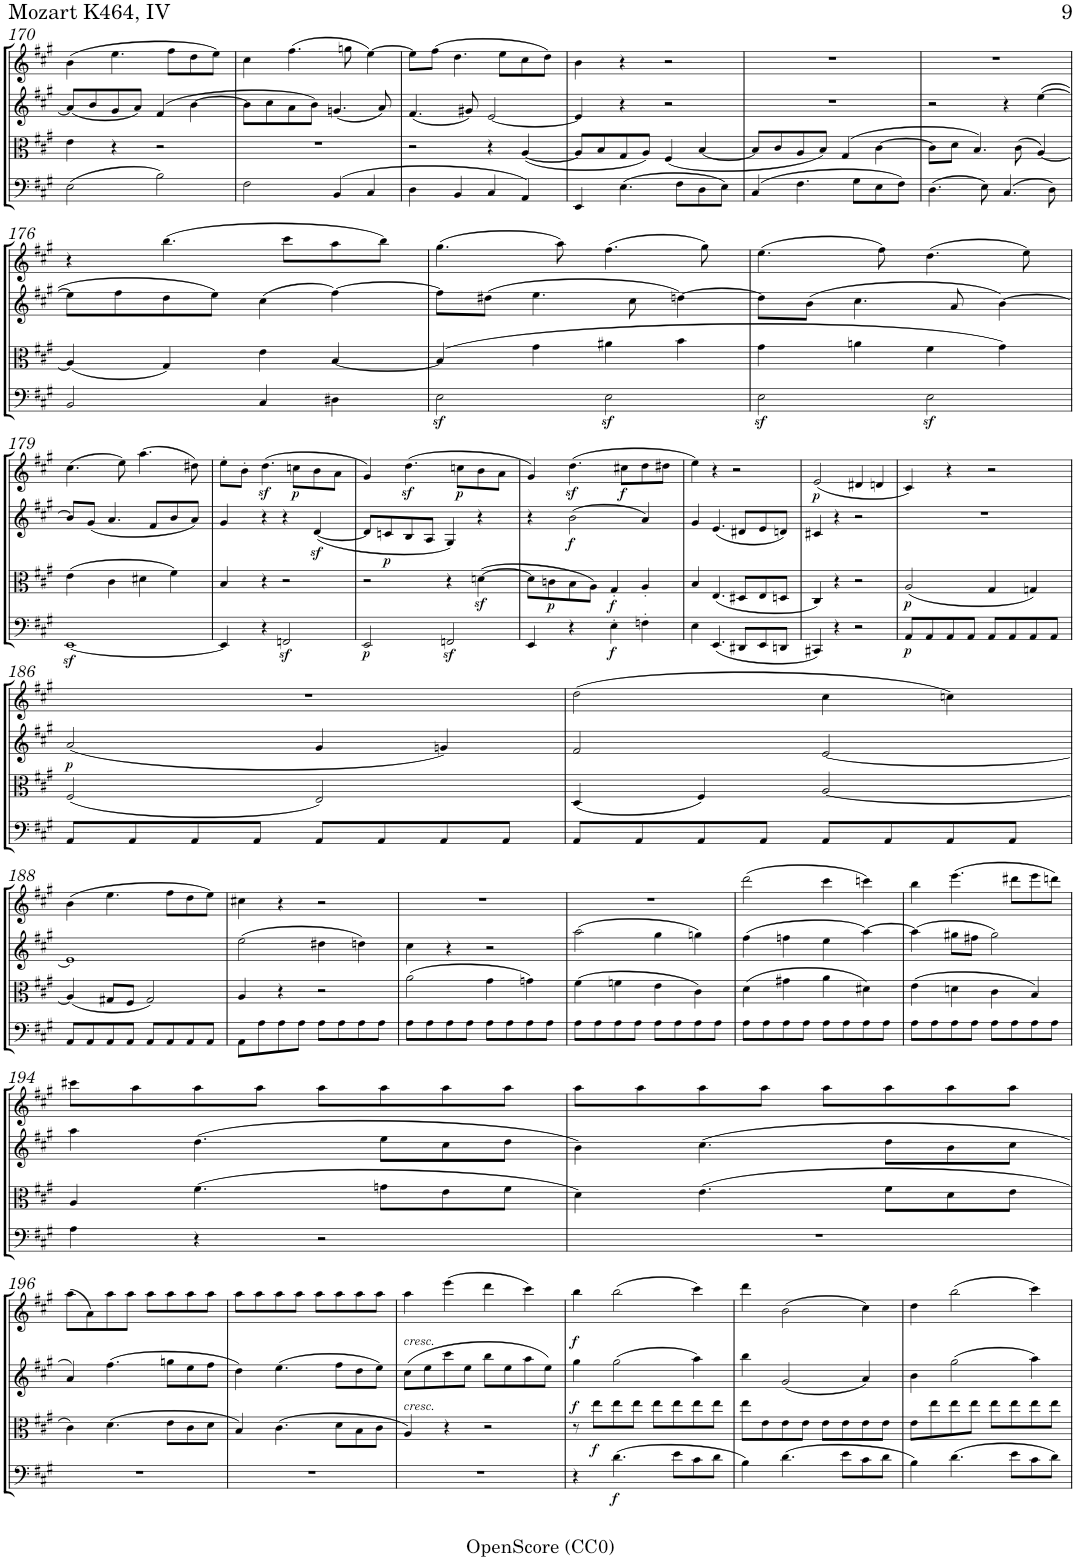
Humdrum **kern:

**kern	**dynam	**kern	**dynam	**kern	**dynam	**kern	**dynam
*part4	*part4	*part3	*part3	*part2	*part2	*part1	*part1
*staff4	*staff4	*staff3	*staff3	*staff2	*staff2	*staff1	*staff1
*I"Violoncello	*	*I"Viola	*	*I"Violin 2	*	*I"Violin 1	*
*I'Vc	*	*I'Vla	*	*I'Vln	*	*I'Vln	*
!!LO:PB:g=z
*clefF4	*	*clefC3	*	*clefG2	*	*clefG2	*
*k[f#c#g#]	*	*k[f#c#g#]	*	*k[f#c#g#]	*	*k[f#c#g#]	*
*M4/4	*	*M4/4	*	*M4/4	*	*M4/4	*
*met(c)	*	*met(c)	*	*met(c)	*	*met(c)	*
=170	=170	=170	=170	=170	=170	=170	=170
(2E\	.	4e\	.	(8a/L]	.	(4b\	.
.	.	.	.	8b/	.	.	.
.	.	4r	.	8g#/	.	4.ee\	.
.	.	.	.	8a/J)	.	.	.
2B\)	.	2r	.	(4f#/	.	.	.
.	.	.	.	.	.	8ff#\L	.
.	.	.	.	[4b\	.	8dd\	.
.	.	.	.	.	.	8ee\J)	.
=171	=171	=171	=171	=171	=171	=171	=171
2F#\	.	1r	.	8b\L]	.	4cc#\	.
.	.	.	.	8cc#\	.	.	.
.	.	.	.	8a\	.	(4.ff#\	.
.	.	.	.	8b\J)	.	.	.
(4BB/	.	.	.	(4.gn/	.	.	.
.	.	.	.	.	.	8ggn\	.
4C#/	.	.	.	.	.	[4ee\)	.
.	.	.	.	8a/)	.	.	.
=172	=172	=172	=172	=172	=172	=172	=172
4D\	.	2r	.	(4.f#/	.	8ee\L]	.
.	.	.	.	.	.	(8ff#\J	.
4BB/	.	.	.	.	.	4.dd\	.
.	.	.	.	8g#X/)	.	.	.
4C#/	.	4r	.	[2e/	.	.	.
.	.	.	.	.	.	8ee\L	.
4AA/)	.	([4A/	.	.	.	8cc#\	.
.	.	.	.	.	.	8dd\J)	.
=173	=173	=173	=173	=173	=173	=173	=173
4EE/	.	8A/L]	.	4e/]	.	4b\	.
.	.	8B/	.	.	.	.	.
(4.E\	.	8G#/	.	4r	.	4r	.
.	.	8A/J)	.	.	.	.	.
.	.	(4F#/	.	2r	.	2r	.
8F#\L	.	.	.	.	.	.	.
8D\	.	[4B/	.	.	.	.	.
8E\J)	.	.	.	.	.	.	.
=174	=174	=174	=174	=174	=174	=174	=174
(4C#/	.	8B/L]	.	1r	.	1r	.
.	.	8c#/	.	.	.	.	.
4.F#\	.	8A/	.	.	.	.	.
.	.	8B/J)	.	.	.	.	.
.	.	(4G#/	.	.	.	.	.
8G#\L	.	.	.	.	.	.	.
8E\	.	[4c#\	.	.	.	.	.
8F#\J)	.	.	.	.	.	.	.
=175	=175	=175	=175	=175	=175	=175	=175
(4.D\	.	8c#\L]	.	2r	.	1r	.
.	.	8d\J	.	.	.	.	.
.	.	4.B/)	.	.	.	.	.
8E\)	.	.	.	.	.	.	.
(4.C#/	.	.	.	4r	.	.	.
.	.	(8c#\	.	.	.	.	.
.	.	[4A/)	.	([4ee\	.	.	.
8D\)	.	.	.	.	.	.	.
!!LO:LB:g=z
=176	=176	=176	=176	=176	=176	=176	=176
2BB/	.	(4A/]	.	8ee\L]	.	4r	.
.	.	.	.	8ff#\	.	.	.
.	.	4G#/)	.	8dd\	.	(4.bb\	.
.	.	.	.	8ee\J)	.	.	.
4C#/	.	4e\	.	(4cc#\	.	.	.
.	.	.	.	.	.	8ccc#\L	.
4D#X\	.	[4B/	.	[4ff#\)	.	8aa\	.
.	.	.	.	.	.	8bb\J)	.
=177	=177	=177	=177	=177	=177	=177	=177
2Ez<\	.	(4B/]	.	8ff#\L]	.	(4.gg#\	.
.	.	.	.	(8dd#X\J	.	.	.
.	.	4g#\	.	4.ee\	.	.	.
.	.	.	.	.	.	8aa\)	.
2Ez<\	.	4a#X\	.	.	.	(4.ff#\	.
.	.	.	.	8cc#\	.	.	.
.	.	4b\	.	[4ddn\)	.	.	.
.	.	.	.	.	.	8gg#\)	.
=178	=178	=178	=178	=178	=178	=178	=178
2Ez<\	.	4g#\	.	8dd\L]	.	(4.ee\	.
.	.	.	.	(8b\J	.	.	.
.	.	4an\	.	4.cc#\	.	.	.
.	.	.	.	.	.	8ff#\)	.
2Ez<\	.	4f#\	.	.	.	(4.dd\	.
.	.	.	.	8a/	.	.	.
.	.	4g#\)	.	[4b\)	.	.	.
.	.	.	.	.	.	8ee\)	.
!!LO:LB:g=z
=179	=179	=179	=179	=179	=179	=179	=179
[1EEz<	.	(4e\	.	8b/L]	.	(4.cc#\	.
.	.	.	.	(8g#/J	.	.	.
.	.	4c#\	.	4.a/	.	.	.
.	.	.	.	.	.	8ee\)	.
.	.	4d#X\	.	.	.	(4.aa\	.
.	.	.	.	8f#/L	.	.	.
.	.	4f#\)	.	8b/	.	.	.
.	.	.	.	8a/J)	.	8dd#X\)	.
=180	=180	=180	=180	=180	=180	=180	=180
4EE/]	.	4B/	.	4g#/	.	8ee'\L	.
.	.	.	.	.	.	8b'\J	.
4r	.	4r	.	4r	.	(4.ddz<\	.
2FFnz</	.	2r	.	4r	.	.	.
!	!	!	!	!	!	!	!LO:DY:b
.	.	.	.	.	.	8ccn\L	p
.	.	.	.	([4dz</	.	8b\	.
.	.	.	.	.	.	8a\J	.
=181	=181	=181	=181	=181	=181	=181	=181
!	!LO:DY:b	!	!	!	!	!	!
2EE/	p	2r	.	8d/L]	.	4g#/)	.
!	!	!	!	!	!LO:DY:b	!	!
.	.	.	.	8cn/	p	.	.
.	.	.	.	8B/	.	(4.ddz<\	.
.	.	.	.	8A/J	.	.	.
2FFnz</	.	4r	.	4G#/)	.	.	.
!	!	!	!	!	!	!	!LO:DY:b
.	.	.	.	.	.	8ccn\L	p
.	.	([4dnz<\	.	4r	.	8b\	.
.	.	.	.	.	.	8a\J	.
=182	=182	=182	=182	=182	=182	=182	=182
4EE/	.	8d\L]	.	4r	.	4g#/)	.
!	!	!	!LO:DY:b	!	!	!	!
.	.	8cn\	p	.	.	.	.
!	!	!	!	!	!LO:DY:b	!	!
4r	.	8B\	.	(2b\	f	(4.ddz<\	.
.	.	8A\J)	.	.	.	.	.
!	!LO:DY:b	!	!LO:DY:b	!	!	!	!
4E'\	f	4G#'/	f	.	.	.	.
!	!	!	!	!	!	!	!LO:DY:b
.	.	.	.	.	.	8cc#X\L	f
4Fn'\	.	4A'/	.	4a/)	.	8dd\	.
.	.	.	.	.	.	8dd#X\J	.
=183	=183	=183	=183	=183	=183	=183	=183
4E\	.	4B/	.	4g#/	.	4ee\)	.
(4.EE/	.	(4.E/	.	(4.e/	.	4r	.
.	.	.	.	.	.	2r	.
8DD#X/L	.	8D#X/L	.	8d#X/L	.	.	.
8EE/	.	8E/	.	8e/	.	.	.
8DDn/J	.	8Dn/J	.	8dn/J)	.	.	.
=184	=184	=184	=184	=184	=184	=184	=184
!	!	!	!	!	!	!	!LO:DY:b
4CC#X/)	.	4C#/)	.	4c#X/	.	(2e/	p
4r	.	4r	.	4r	.	.	.
2r	.	2r	.	2r	.	4d#X/	.
.	.	.	.	.	.	4dn/	.
=185	=185	=185	=185	=185	=185	=185	=185
!	!LO:DY:b	!	!LO:DY:b	!	!	!	!
8AA/L	p	(2A/	p	1r	.	4c#/)	.
8AA/	.	.	.	.	.	.	.
8AA/	.	.	.	.	.	4r	.
8AA/J	.	.	.	.	.	.	.
8AA/L	.	4G#/	.	.	.	2r	.
8AA/	.	.	.	.	.	.	.
8AA/	.	4Gn/)	.	.	.	.	.
8AA/J	.	.	.	.	.	.	.
!!LO:LB:g=z
=186	=186	=186	=186	=186	=186	=186	=186
!	!	!	!	!	!LO:DY:b	!	!
8AA/L	.	(2F#/	.	(2a/	p	1r	.
8AA/	.	.	.	.	.	.	.
8AA/	.	.	.	.	.	.	.
8AA/J	.	.	.	.	.	.	.
8AA/L	.	2E/)	.	4g#/	.	.	.
8AA/	.	.	.	.	.	.	.
8AA/	.	.	.	4gn/)	.	.	.
8AA/J	.	.	.	.	.	.	.
=187	=187	=187	=187	=187	=187	=187	=187
8AA/L	.	(4D/	.	2f#/	.	(2dd\	.
8AA/	.	.	.	.	.	.	.
8AA/	.	4F#/)	.	.	.	.	.
8AA/J	.	.	.	.	.	.	.
8AA/L	.	[2A/	.	[2e/	.	4cc#\	.
8AA/	.	.	.	.	.	.	.
8AA/	.	.	.	.	.	4ccn\)	.
8AA/J	.	.	.	.	.	.	.
!!LO:LB:g=z
=188	=188	=188	=188	=188	=188	=188	=188
8AA/L	.	(4A/]	.	1e]	.	(4b\	.
8AA/	.	.	.	.	.	.	.
8AA/	.	8G#X/L	.	.	.	4.ee\	.
8AA/J	.	8F#/J	.	.	.	.	.
8AA/L	.	2G#/)	.	.	.	.	.
8AA/	.	.	.	.	.	8ff#\L	.
8AA/	.	.	.	.	.	8dd\	.
8AA/J	.	.	.	.	.	8ee\J)	.
=189	=189	=189	=189	=189	=189	=189	=189
8AA\L	.	4A/	.	(2ee\	.	4cc#X\	.
8A\	.	.	.	.	.	.	.
8A\	.	4r	.	.	.	4r	.
8A\J	.	.	.	.	.	.	.
8A\L	.	2r	.	4dd#X\	.	2r	.
8A\	.	.	.	.	.	.	.
8A\	.	.	.	4ddn\)	.	.	.
8A\J	.	.	.	.	.	.	.
=190	=190	=190	=190	=190	=190	=190	=190
8A\L	.	(2a\	.	4cc#\	.	1r	.
8A\	.	.	.	.	.	.	.
8A\	.	.	.	4r	.	.	.
8A\J	.	.	.	.	.	.	.
8A\L	.	4g#\	.	2r	.	.	.
8A\	.	.	.	.	.	.	.
8A\	.	4gn\)	.	.	.	.	.
8A\J	.	.	.	.	.	.	.
=191	=191	=191	=191	=191	=191	=191	=191
8A\L	.	(4f#\	.	(2aa\	.	1r	.
8A\	.	.	.	.	.	.	.
8A\	.	4fn\	.	.	.	.	.
8A\J	.	.	.	.	.	.	.
8A\L	.	4e\	.	4gg#\	.	.	.
8A\	.	.	.	.	.	.	.
8A\	.	4c#\)	.	4ggn\)	.	.	.
8A\J	.	.	.	.	.	.	.
=192	=192	=192	=192	=192	=192	=192	=192
8A\L	.	(4d\	.	(4ff#\	.	(2ddd\	.
8A\	.	.	.	.	.	.	.
8A\	.	4g#X\	.	4ffn\	.	.	.
8A\J	.	.	.	.	.	.	.
8A\L	.	4a\	.	4ee\	.	4ccc#\	.
8A\	.	.	.	.	.	.	.
8A\	.	4d#X\)	.	[4aa\)	.	4cccn\)	.
8A\J	.	.	.	.	.	.	.
=193	=193	=193	=193	=193	=193	=193	=193
8A\L	.	(4e\	.	(4aa\]	.	4bb\	.
8A\	.	.	.	.	.	.	.
8A\	.	4dn\	.	8gg#X\L	.	(4.eee\	.
8A\J	.	.	.	8ff#X\J	.	.	.
8A\L	.	4c#\	.	2gg#\)	.	.	.
8A\	.	.	.	.	.	8ddd#X\L	.
8A\	.	4B/)	.	.	.	8eee\	.
8A\J	.	.	.	.	.	8dddn\J)	.
!!LO:LB:g=z
=194	=194	=194	=194	=194	=194	=194	=194
4A\	.	4A/	.	4aa\	.	8ccc#X\L	.
.	.	.	.	.	.	8aa\	.
4r	.	(4.f#\	.	(4.dd\	.	8aa\	.
.	.	.	.	.	.	8aa\J	.
2r	.	.	.	.	.	8aa\L	.
.	.	8gn\L	.	8ee\L	.	8aa\	.
.	.	8e\	.	8cc#\	.	8aa\	.
.	.	8f#\J	.	8dd\J	.	8aa\J	.
=195	=195	=195	=195	=195	=195	=195	=195
1r	.	4d\)	.	4b\)	.	8aa\L	.
.	.	.	.	.	.	8aa\	.
.	.	(4.e\	.	(4.cc#\	.	8aa\	.
.	.	.	.	.	.	8aa\J	.
.	.	.	.	.	.	8aa\L	.
.	.	8f#\L	.	8dd\L	.	8aa\	.
.	.	8d\	.	8b\	.	8aa\	.
.	.	8e\J	.	8cc#\J	.	8aa\J	.
!!LO:LB:g=z
=196	=196	=196	=196	=196	=196	=196	=196
1r	.	4c#\)	.	4a/)	.	(8aa\L	.
.	.	.	.	.	.	8a\)	.
.	.	(4.d\	.	(4.ff#\	.	8aa\	.
.	.	.	.	.	.	8aa\J	.
.	.	.	.	.	.	8aa\L	.
.	.	8e\L	.	8ggn\L	.	8aa\	.
.	.	8c#\	.	8ee\	.	8aa\	.
.	.	8d\J	.	8ff#\J	.	8aa\J	.
=197	=197	=197	=197	=197	=197	=197	=197
1r	.	4B/)	.	4dd\)	.	8aa\L	.
.	.	.	.	.	.	8aa\	.
.	.	(4.c#\	.	(4.ee\	.	8aa\	.
.	.	.	.	.	.	8aa\J	.
.	.	.	.	.	.	8aa\L	.
.	.	8d\L	.	8ff#\L	.	8aa\	.
.	.	8B\	.	8dd\	.	8aa\	.
.	.	8c#\J	.	8ee\J)	.	8aa\J	.
=198	=198	=198	=198	=198	=198	=198	=198
!	!	!	!	!	!	!LO:TX:b:i:t=cresc.	!
!	!	!	!	!LO:TX:b:i:t=cresc.	!	!	!
1r	.	4A/)	.	(8cc#\L	.	4aa\	.
.	.	.	.	8ee\	.	.	.
.	.	4r	.	8ccc#\	.	(4eee\	.
.	.	.	.	8ee\J	.	.	.
.	.	2r	.	8bb\L	.	4ddd\	.
.	.	.	.	8ee\	.	.	.
.	.	.	.	8aa\	.	4ccc#\)	.
.	.	.	.	8ee\J)	.	.	.
=199	=199	=199	=199	=199	=199	=199	=199
!	!	!	!	!	!LO:DY:b	!	!LO:DY:b
4r	.	8r	.	4gg#\	f	4bb\	f
!	!	!	!LO:DY:b	!	!	!	!
.	.	8ee\L	f	.	.	.	.
!	!LO:DY:b	!	!	!	!	!	!
(4.d\	f	8ee\	.	(2gg#\	.	(2bb\	.
.	.	8ee\J	.	.	.	.	.
.	.	8ee\L	.	.	.	.	.
8e\L	.	8ee\	.	.	.	.	.
8c#\	.	8ee\	.	4aa\)	.	4ccc#\)	.
8d\J	.	8ee\J	.	.	.	.	.
=200	=200	=200	=200	=200	=200	=200	=200
4B\)	.	8ee\L	.	4bb\	.	4ddd\	.
.	.	8e\	.	.	.	.	.
(4.d\	.	8e\	.	(2g#/	.	(2b\	.
.	.	8e\J	.	.	.	.	.
.	.	8e\L	.	.	.	.	.
8e\L	.	8e\	.	.	.	.	.
8c#\	.	8e\	.	4a/)	.	4cc#\)	.
8d\J	.	8e\J	.	.	.	.	.
=201	=201	=201	=201	=201	=201	=201	=201
4B\)	.	8e\L	.	4b\	.	4dd\	.
.	.	8ee\	.	.	.	.	.
(4.d\	.	8ee\	.	(2gg#\	.	(2bb\	.
.	.	8ee\J	.	.	.	.	.
.	.	8ee\L	.	.	.	.	.
8e\L	.	8ee\	.	.	.	.	.
8c#\	.	8ee\	.	4aa\)	.	4ccc#\)	.
8d\J)	.	8ee\J	.	.	.	.	.
=	=	=	=	=	=	=	=
*-	*-	*-	*-	*-	*-	*-	*-
